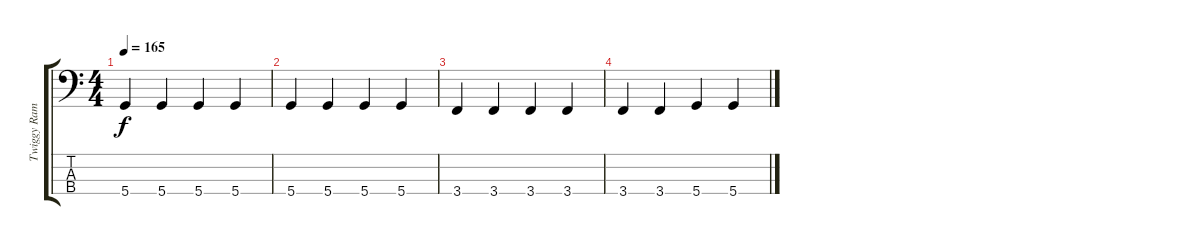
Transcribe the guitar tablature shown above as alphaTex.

\track ("Twiggy Ramirez" "Twiggy Ram") {instrument electricbassfinger}
\staff {score tabs}
\tuning (G2 D2 A1 D1) {hide}
\ts (4 4)
\tempo 165
\clef f4
\ks c
5.4.4{dy f} 5.4.4 5.4.4 5.4.4 |
5.4.4 5.4.4 5.4.4 5.4.4 |
3.4.4 3.4.4 3.4.4 3.4.4 |
3.4.4 3.4.4 5.4.4 5.4.4
